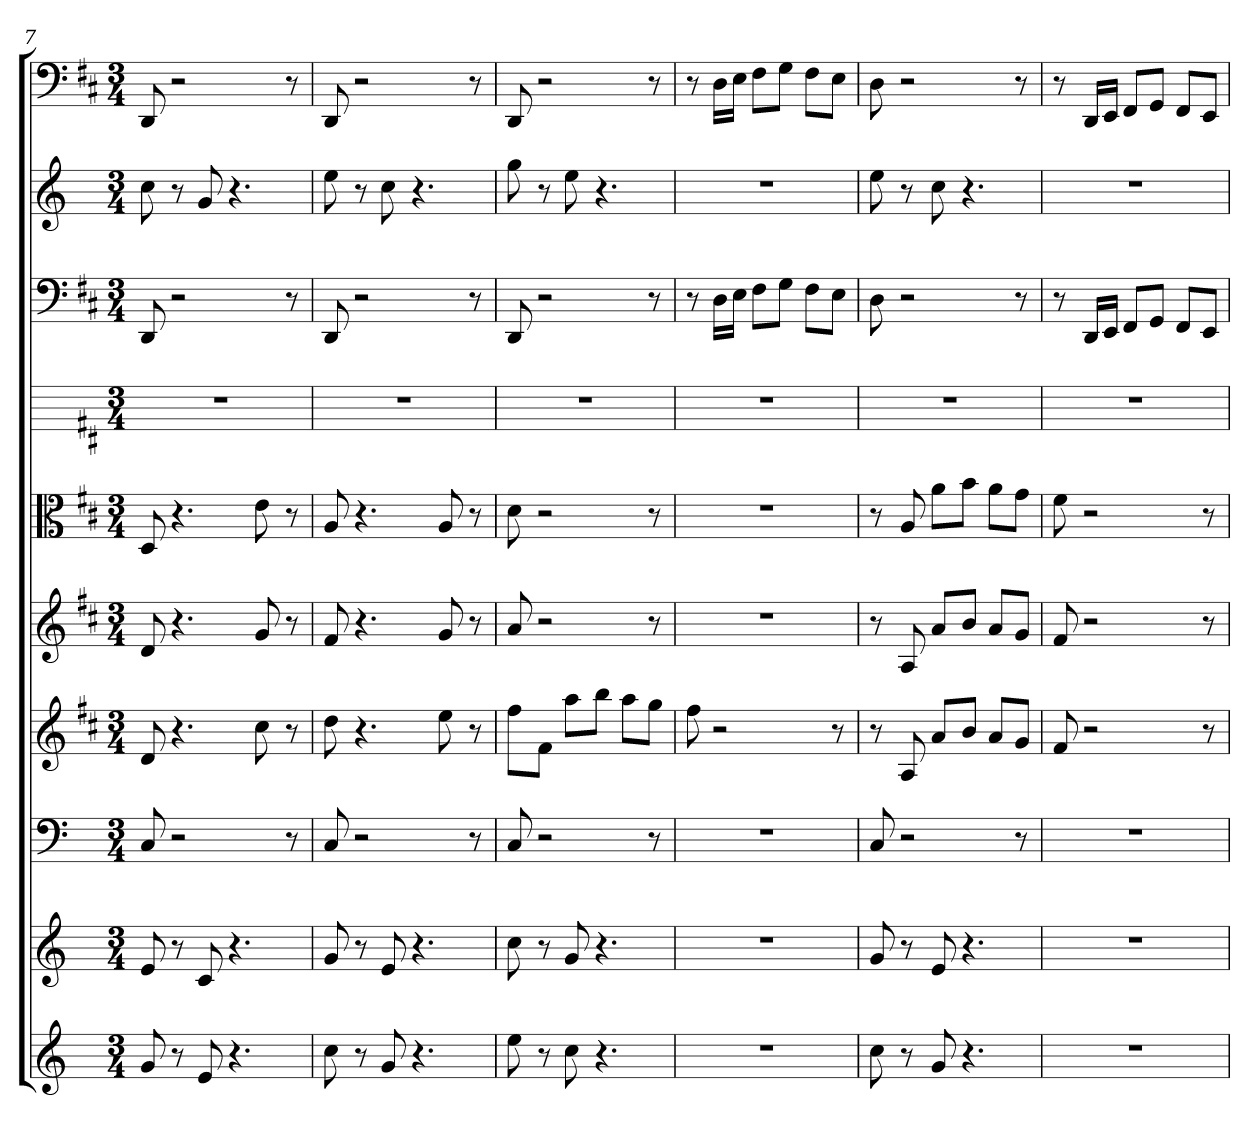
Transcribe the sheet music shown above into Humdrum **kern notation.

**kern	**kern	**kern	**kern	**kern	**kern	**kern	**kern	**kern	**kern
*part10	*part9	*part8	*part7	*part6	*part5	*part4	*part3	*part2	*part1
*staff10	*staff9	*staff8	*staff7	*staff6	*staff5	*staff4	*staff3	*staff2	*staff1
*	*	*clefF4	*	*	*clefC3	*	*clefF4	*	*clefF4
*k[]	*k[]	*k[]	*k[f#c#]	*k[f#c#]	*k[f#c#]	*k[f#c#]	*k[f#c#]	*k[]	*k[f#c#]
*M3/4	*M3/4	*M3/4	*M3/4	*M3/4	*M3/4	*M3/4	*M3/4	*M3/4	*M3/4
=7	=7	=7	=7	=7	=7	=7	=7	=7	=7
8g	8e	8C	8d	8d	8D	2.r	8DD	8cc	8DD
8r	8r	2r	4.r	4.r	4.r	.	2r	8r	2r
8e	8c	.	.	.	.	.	.	8g	.
4.r	4.r	.	.	.	.	.	.	4.r	.
.	.	.	8cc#	8g	8e	.	.	.	.
.	.	8r	8r	8r	8r	.	8r	.	8r
=8	=8	=8	=8	=8	=8	=8	=8	=8	=8
8cc	8g	8C	8dd	8f#	8A	2.r	8DD	8ee	8DD
8r	8r	2r	4.r	4.r	4.r	.	2r	8r	2r
8g	8e	.	.	.	.	.	.	8cc	.
4.r	4.r	.	.	.	.	.	.	4.r	.
.	.	.	8ee	8g	8A	.	.	.	.
.	.	8r	8r	8r	8r	.	8r	.	8r
=9	=9	=9	=9	=9	=9	=9	=9	=9	=9
8ee	8cc	8C	8ff#L	8a	8d	2.r	8DD	8gg	8DD
8r	8r	2r	8f#J	2r	2r	.	2r	8r	2r
8cc	8g	.	8aaL	.	.	.	.	8ee	.
4.r	4.r	.	8bbJ	.	.	.	.	4.r	.
.	.	.	8aaL	.	.	.	.	.	.
.	.	8r	8ggJ	8r	8r	.	8r	.	8r
=10	=10	=10	=10	=10	=10	=10	=10	=10	=10
2.r	2.r	2.r	8ff#	2.r	2.r	2.r	8r	2.r	8r
.	.	.	2r	.	.	.	16D\LL	.	16D\LL
.	.	.	.	.	.	.	16E\JJ	.	16E\JJ
.	.	.	.	.	.	.	8F#\L	.	8F#\L
.	.	.	.	.	.	.	8G\J	.	8G\J
.	.	.	.	.	.	.	8F#\L	.	8F#\L
.	.	.	8r	.	.	.	8E\J	.	8E\J
=11	=11	=11	=11	=11	=11	=11	=11	=11	=11
8cc	8g	8C	8r	8r	8r	2.r	8D	8ee	8D
8r	8r	2r	8A	8A	8A	.	2r	8r	2r
8g	8e	.	8aL	8aL	8a\L	.	.	8cc	.
4.r	4.r	.	8bJ	8bJ	8b\J	.	.	4.r	.
.	.	.	8aL	8aL	8a\L	.	.	.	.
.	.	8r	8gJ	8gJ	8g\J	.	8r	.	8r
=12	=12	=12	=12	=12	=12	=12	=12	=12	=12
2.r	2.r	2.r	8f#	8f#	8f#	2.r	8r	2.r	8r
.	.	.	2r	2r	2r	.	16DD/LL	.	16DD/LL
.	.	.	.	.	.	.	16EE/JJ	.	16EE/JJ
.	.	.	.	.	.	.	8FF#/L	.	8FF#/L
.	.	.	.	.	.	.	8GG/J	.	8GG/J
.	.	.	.	.	.	.	8FF#/L	.	8FF#/L
.	.	.	8r	8r	8r	.	8EE/J	.	8EE/J
=	=	=	=	=	=	=	=	=	=
*-	*-	*-	*-	*-	*-	*-	*-	*-	*-
